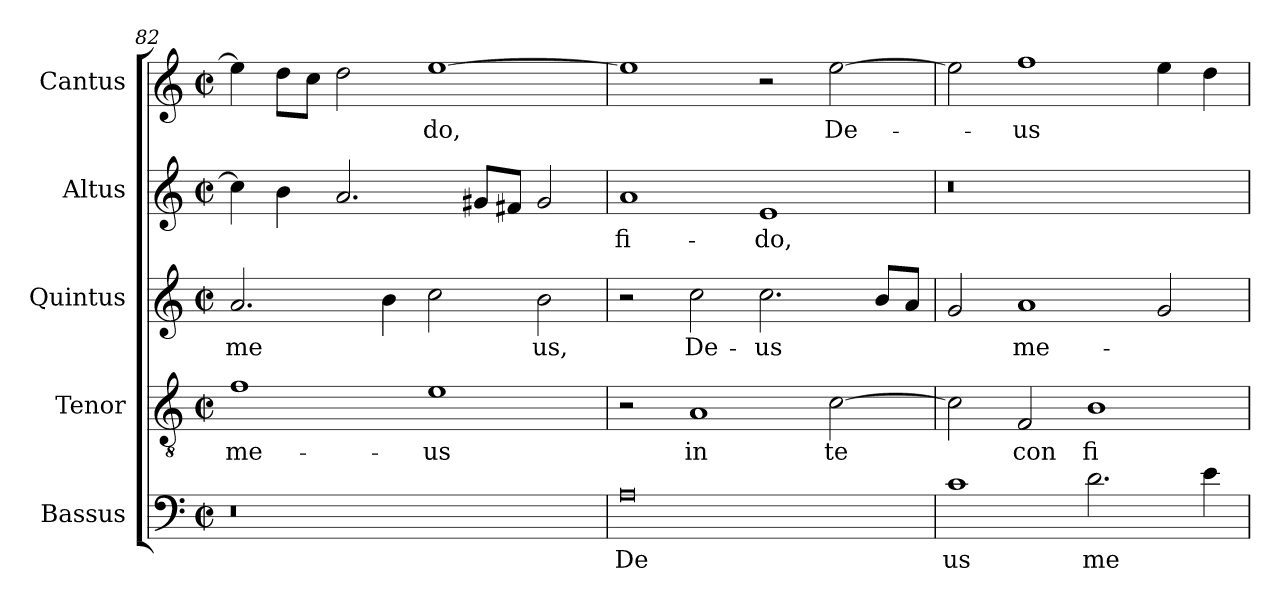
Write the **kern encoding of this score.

**kern	**text	**kern	**text	**kern	**text	**kern	**text	**kern	**text
*part5	*part5	*part4	*part4	*part3	*part3	*part2	*part2	*part1	*part1
*staff5	*staff5	*staff4	*staff4	*staff3	*staff3	*staff2	*staff2	*staff1	*staff1
*I"Bassus	*	*I"Tenor	*	*I"Quintus	*	*I"Altus	*	*I"Cantus	*
*clefF4	*	*clefGv2	*	*clefG2	*	*clefG2	*	*clefG2	*
*	*	*	*	*	*	*k[]	*	*	*
*	*	*	*	*	*	*C:	*	*	*
*M2/2	*	*M2/2	*	*M2/2	*	*M2/2	*	*M2/2	*
*met(c|)	*	*met(c|)	*	*met(c|)	*	*met(c|)	*	*met(c|)	*
=82	=82	=82	=82	=82	=82	=82	=82	=82	=82
!	!	!	!LO:LY:b:cj	!	!LO:LY:b	!	!	!	!
0r	.	1f	me-	2.a/	me	4cc\]	.	4ee\]	.
.	.	.	.	.	.	4b\	.	8dd\L	.
.	.	.	.	.	.	.	.	8cc\J	.
.	.	.	.	.	.	2.a/	.	2dd\	.
.	.	.	.	4b\	.	.	.	.	.
!	!	!	!LO:LY:b:cj	!	!	!	!	!	!LO:LY:b:cj
.	.	1e	-us	2cc\	.	.	.	[>1ee	do,
.	.	.	.	.	.	8g#/L	.	.	.
.	.	.	.	.	.	8f#/J	.	.	.
!	!	!	!	!	!LO:LY:b:cj	!	!	!	!
.	.	.	.	2b\	us,	2g#/	.	.	.
!!LO:LB:g=z
=83	=83	=83	=83	=83	=83	=83	=83	=83	=83
!	!LO:LY:b:cj	!	!	!	!	!	!LO:LY:b:cj	!	!
0A	De	2r	.	2r	.	1a	-fi-	1ee]	.
!	!	!	!LO:LY:b:cj	!	!LO:LY:b:cj	!	!	!	!
.	.	1A	in	2cc\	De-	.	.	.	.
!	!	!	!	!	!LO:LY:b:cj	!	!LO:LY:b:cj	!	!
.	.	.	.	2.cc\	-us	1e	-do,	2r	.
!	!	!	!LO:LY:b:cj	!	!	!	!	!	!LO:LY:b
.	.	[>2c\	te	.	.	.	.	[>2ee\	De-
.	.	.	.	8b/L	.	.	.	.	.
.	.	.	.	8a/J	.	.	.	.	.
=84	=84	=84	=84	=84	=84	=84	=84	=84	=84
!	!LO:LY:b:cj	!	!	!	!	!	!	!	!
1c	us	2c\]	.	2g/	.	0r	.	2ee\]	.
!	!	!	!LO:LY:b:cj	!	!LO:LY:b:cj	!	!	!	!LO:LY:b:cj
.	.	2F/	con	1a	me-	.	.	1ff	-us
!	!LO:LY:b	!	!LO:LY:b:cj	!	!	!	!	!	!
2.d\	me	1B	fi	.	.	.	.	.	.
.	.	.	.	2g/	.	.	.	4ee\	.
4e\	.	.	.	.	.	.	.	4dd\	.
=	=	=	=	=	=	=	=	=	=
*-	*-	*-	*-	*-	*-	*-	*-	*-	*-
